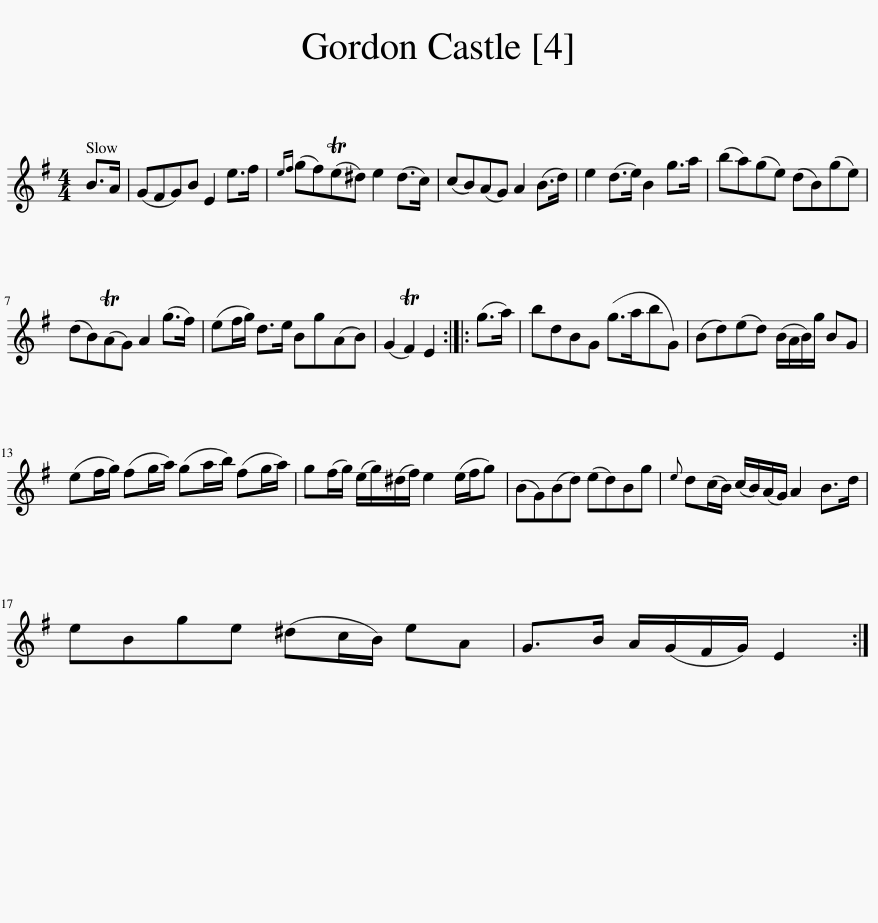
X:1
L:1/8
M:4/4
I:linebreak $
K:Emin
V:1 treble
V:1
 B>A | (GFG)B E2 e>f |{ef} (gf)(Te^d) e2 (d>c) | (cB)(AG) A2 (B>d) | e2 (d>e) B2 g>a | %5
 (ba)(ge) (dB)(ge) |$ (dB)(TAG) A2 (g>f) | (ef/g/) d>e Bg(AB) | (G2 TF2) E2 :: (g>a) | %10
 bdBG (g>abG) | (Bd)(ed) (B/A/B/)g/ BG |$ (ef/g/) (fg/a/) (ga/b/) (fg/a/) | g(f/g/) (e/g/)(^d/f/) e2 (e/f/g) | (BG)(Bd) (ed)Bg | %15
{e} d(c/B/) (c/B/)(A/G/) A2 B>d |$ eBge (^dc/B/) eA | G>B A/(G/F/G/) E2 :| %18
